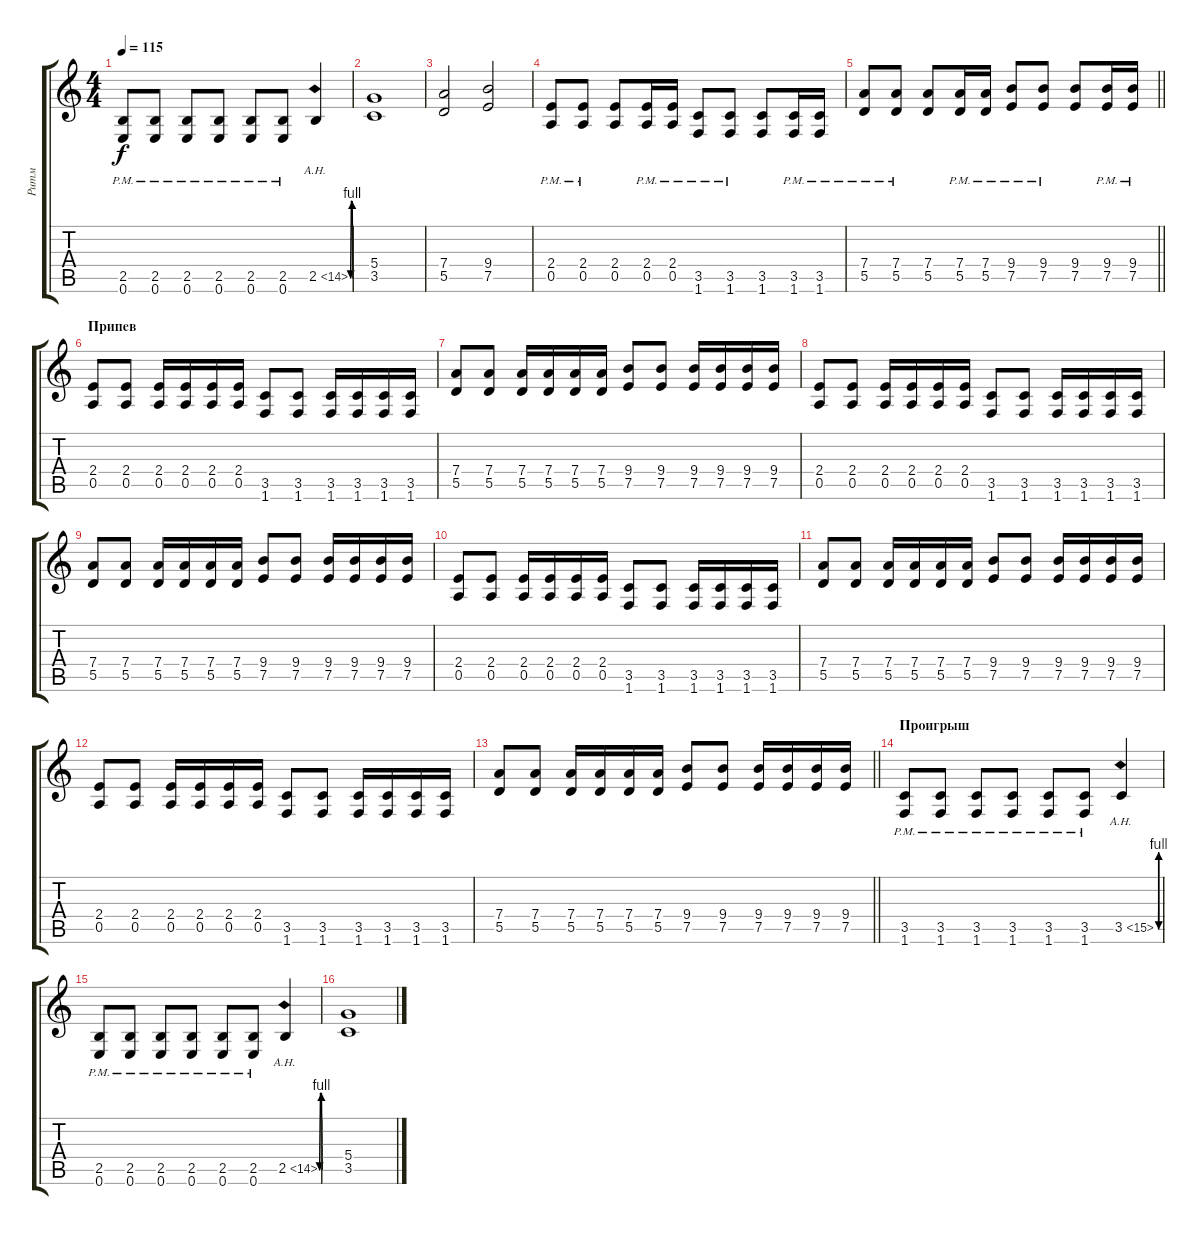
\track ("Ритм" "Ритм") {instrument distortionguitar}
\staff {score tabs}
\tuning (E4 B3 G3 D3 A2 E2) {hide}
\ts (4 4)
\tempo 115
\clef g2
\ks c
(2.5{pm} 0.6{pm}).8{dy f} (2.5{pm} 0.6{pm}).8 (2.5{pm} 0.6{pm}).8 (2.5{pm} 0.6{pm}).8 (2.5{pm} 0.6{pm}).8 (2.5{pm} 0.6{pm}).8 2.5{be (custom 0 0 10 4 20 4 30 0 60 0) ah 12}.4 |
(5.4 3.5).1 |
(7.4 5.5).2 (9.4 7.5).2 |
(2.4{pm} 0.5{pm}).8 (2.4{pm} 0.5{pm}).8 (2.4 0.5).8 (2.4{pm} 0.5{pm}).16 (2.4{pm} 0.5{pm}).16 (3.5{pm} 1.6{pm}).8 (3.5{pm} 1.6{pm}).8 (3.5 1.6).8 (3.5{pm} 1.6{pm}).16 (3.5{pm} 1.6{pm}).16 |
\barLineRight lightlight
(7.4{pm} 5.5{pm}).8 (7.4{pm} 5.5{pm}).8 (7.4 5.5).8 (7.4{pm} 5.5{pm}).16 (7.4{pm} 5.5{pm}).16 (9.4{pm} 7.5{pm}).8 (9.4{pm} 7.5{pm}).8 (9.4 7.5).8 (9.4{pm} 7.5{pm}).16 (9.4{pm} 7.5{pm}).16 |
\section ("" "Припев")
(2.4 0.5).8 (2.4 0.5).8 (2.4 0.5).16 (2.4 0.5).16 (2.4 0.5).16 (2.4 0.5).16 (3.5 1.6).8 (3.5 1.6).8 (3.5 1.6).16 (3.5 1.6).16 (3.5 1.6).16 (3.5 1.6).16 |
(7.4 5.5).8 (7.4 5.5).8 (7.4 5.5).16 (7.4 5.5).16 (7.4 5.5).16 (7.4 5.5).16 (9.4 7.5).8 (9.4 7.5).8 (9.4 7.5).16 (9.4 7.5).16 (9.4 7.5).16 (9.4 7.5).16 |
(2.4 0.5).8 (2.4 0.5).8 (2.4 0.5).16 (2.4 0.5).16 (2.4 0.5).16 (2.4 0.5).16 (3.5 1.6).8 (3.5 1.6).8 (3.5 1.6).16 (3.5 1.6).16 (3.5 1.6).16 (3.5 1.6).16 |
(7.4 5.5).8 (7.4 5.5).8 (7.4 5.5).16 (7.4 5.5).16 (7.4 5.5).16 (7.4 5.5).16 (9.4 7.5).8 (9.4 7.5).8 (9.4 7.5).16 (9.4 7.5).16 (9.4 7.5).16 (9.4 7.5).16 |
(2.4 0.5).8 (2.4 0.5).8 (2.4 0.5).16 (2.4 0.5).16 (2.4 0.5).16 (2.4 0.5).16 (3.5 1.6).8 (3.5 1.6).8 (3.5 1.6).16 (3.5 1.6).16 (3.5 1.6).16 (3.5 1.6).16 |
(7.4 5.5).8 (7.4 5.5).8 (7.4 5.5).16 (7.4 5.5).16 (7.4 5.5).16 (7.4 5.5).16 (9.4 7.5).8 (9.4 7.5).8 (9.4 7.5).16 (9.4 7.5).16 (9.4 7.5).16 (9.4 7.5).16 |
(2.4 0.5).8 (2.4 0.5).8 (2.4 0.5).16 (2.4 0.5).16 (2.4 0.5).16 (2.4 0.5).16 (3.5 1.6).8 (3.5 1.6).8 (3.5 1.6).16 (3.5 1.6).16 (3.5 1.6).16 (3.5 1.6).16 |
\barLineRight lightlight
(7.4 5.5).8 (7.4 5.5).8 (7.4 5.5).16 (7.4 5.5).16 (7.4 5.5).16 (7.4 5.5).16 (9.4 7.5).8 (9.4 7.5).8 (9.4 7.5).16 (9.4 7.5).16 (9.4 7.5).16 (9.4 7.5).16 |
\section ("" "Проигрыш")
(3.5{pm} 1.6{pm}).8 (3.5{pm} 1.6{pm}).8 (3.5{pm} 1.6{pm}).8 (3.5{pm} 1.6{pm}).8 (3.5{pm} 1.6{pm}).8 (3.5{pm} 1.6{pm}).8 3.5{be (custom 0 0 10 4 20 4 30 0 60 0) ah 12}.4 |
(2.5{pm} 0.6{pm}).8 (2.5{pm} 0.6{pm}).8 (2.5{pm} 0.6{pm}).8 (2.5{pm} 0.6{pm}).8 (2.5{pm} 0.6{pm}).8 (2.5{pm} 0.6{pm}).8 2.5{be (custom 0 0 10 4 20 4 30 0 60 0) ah 12}.4 |
(5.4 3.5).1
